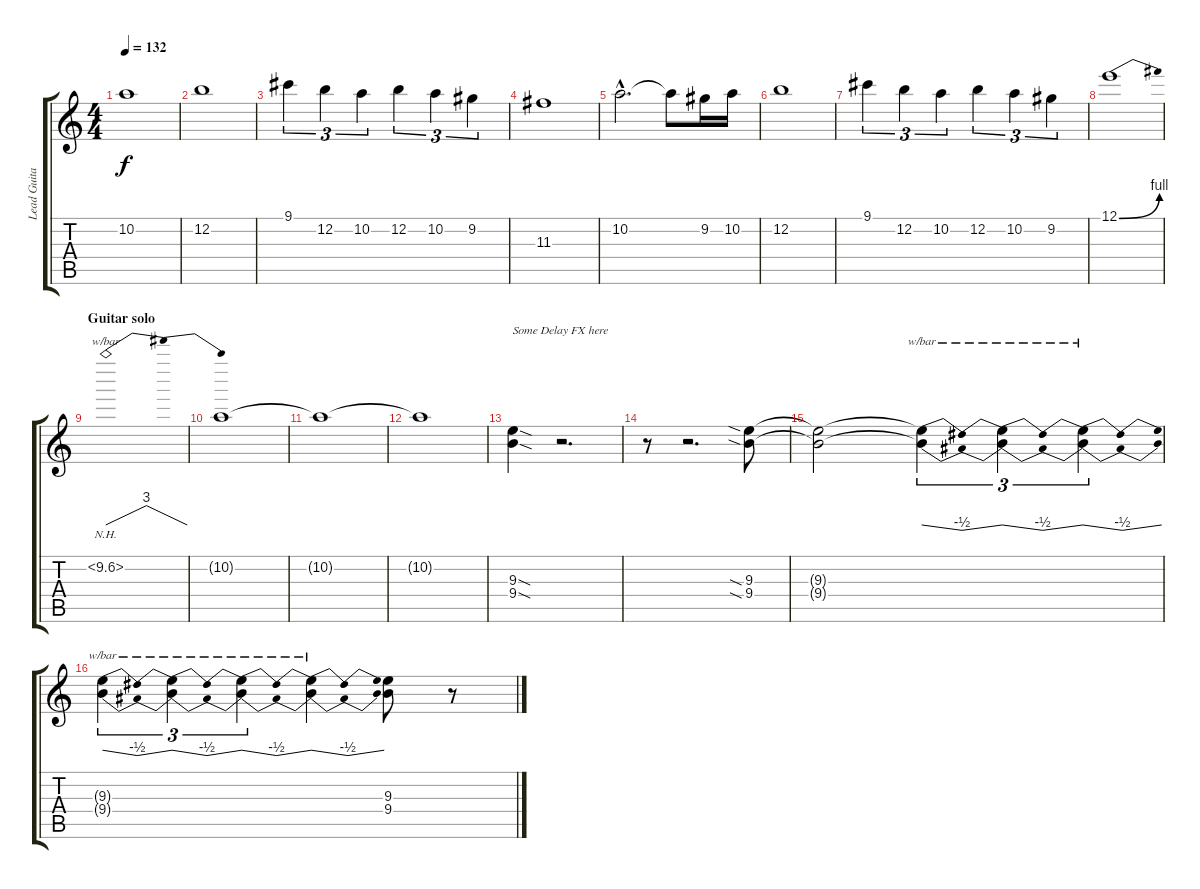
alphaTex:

\track ("Lead Guitar" "Lead Guita") {instrument distortionguitar}
\staff {score tabs}
\tuning (E4 B3 G3 D3 A2 E2) {hide}
\ts (4 4)
\tempo 132
\clef g2
\ks c
10.2.1{dy f} |
12.2.1 |
9.1.4{tu (3 2)} 12.2.4{tu (3 2)} 10.2.4{tu (3 2)} 12.2.4{tu (3 2)} 10.2.4{tu (3 2)} 9.2.4{tu (3 2)} |
11.3.1 |
10.2{hac}.2{d} 10.2{t}.8 9.2.16 10.2.16 |
12.2.1 |
9.1.4{tu (3 2)} 12.2.4{tu (3 2)} 10.2.4{tu (3 2)} 12.2.4{tu (3 2)} 10.2.4{tu (3 2)} 9.2.4{tu (3 2)} |
12.1{be (bend 0 0 60 4)}.1 |
\section ("" "Guitar solo")
10.2{nh}.1{tbe (dip default 0 0 30 12 60 0) balance 8} |
10.2{t}.1 |
10.2{t}.1 |
10.2{t}.1 |
(9.3{sod} 9.4{sod}).4{txt "Some Delay FX here"} r.2{d} |
r.8 r.2{d} (9.3{sia} 9.4{sia}).8 |
(9.3{t} 9.4{t}).2 (9.3{t} 9.4{t}).4{tu (3 2) tbe (dip default 0 0 30 -2 60 0)} (9.3{t} 9.4{t}).4{tu (3 2) tbe (dip default 0 0 30 -2 60 0)} (9.3{t} 9.4{t}).4{tu (3 2) tbe (dip default 0 0 30 -2 60 0)} |
(9.3{t} 9.4{t}).4{tu (3 2) tbe (dip default 0 0 30 -2 60 0)} (9.3{t} 9.4{t}).4{tu (3 2) tbe (dip default 0 0 30 -2 60 0)} (9.3{t} 9.4{t}).4{tu (3 2) tbe (dip default 0 0 30 -2 60 0)} (9.3{t} 9.4{t}).4{tbe (dip default 0 0 30 -2 60 0)} (9.3 9.4).8 r.8
